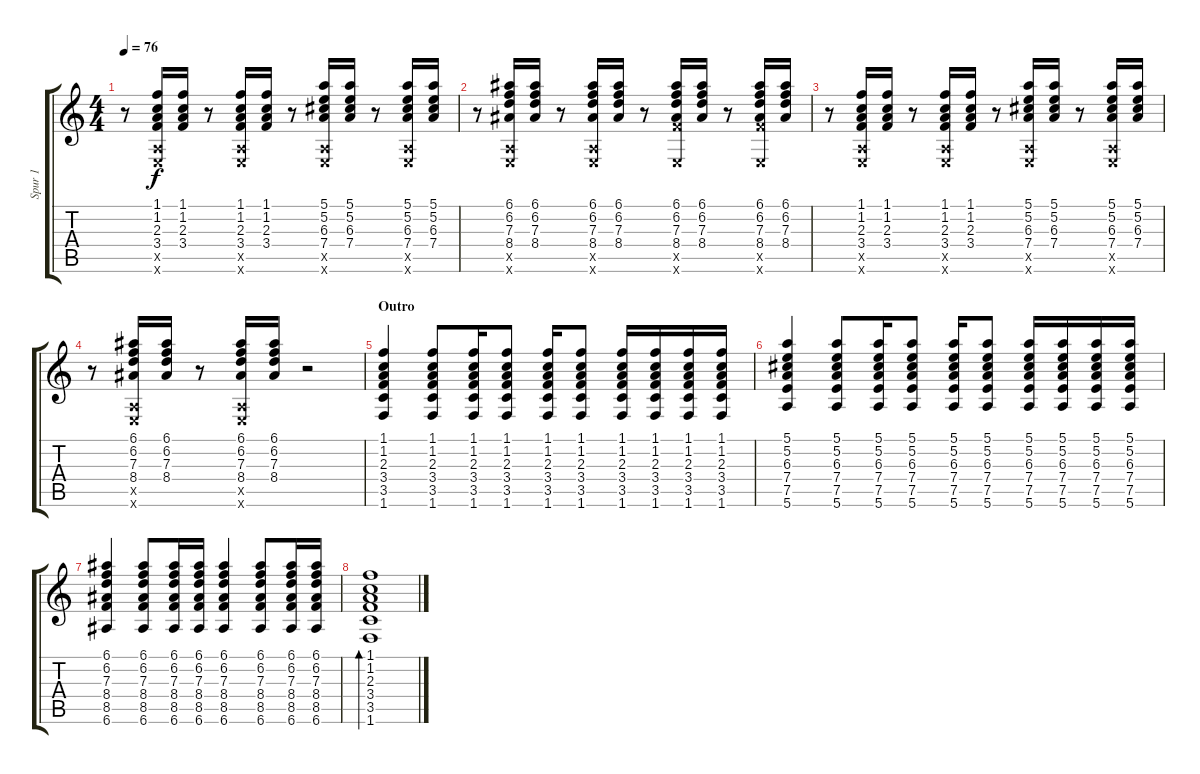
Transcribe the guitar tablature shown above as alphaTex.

\track ("Spur 1" "Spur 1") {instrument acousticguitarsteel}
\staff {score tabs}
\tuning (E4 B3 G3 D3 A2 E2) {hide}
\ts (4 4)
\tempo 76
\clef g2
\ks c
r.8{dy f} (1.1 1.2 2.3 3.4 0.5{x} 0.6{x}).16 (1.1 1.2 2.3 3.4).16 r.8 (1.1 1.2 2.3 3.4 0.5{x} 0.6{x}).16 (1.1 1.2 2.3 3.4).16 r.8 (5.1 5.2 6.3 7.4 0.5{x} 0.6{x}).16 (5.1 5.2 6.3 7.4).16 r.8 (5.1 5.2 6.3 7.4 0.5{x} 0.6{x}).16 (5.1 5.2 6.3 7.4).16 |
r.8 (6.1 6.2 7.3 8.4 0.5{x} 0.6{x}).16 (6.1 6.2 7.3 8.4).16 r.8 (6.1 6.2 7.3 8.4 0.5{x} 0.6{x}).16 (6.1 6.2 7.3 8.4).16 r.8 (6.1 6.2 7.3 8.4 8.5{x} 0.6{x}).16 (6.1 6.2 7.3 8.4).16 r.8 (6.1 6.2 7.3 8.4 8.5{x} 0.6{x}).16 (6.1 6.2 7.3 8.4).16 |
r.8 (1.1 1.2 2.3 3.4 0.5{x} 0.6{x}).16 (1.1 1.2 2.3 3.4).16 r.8 (1.1 1.2 2.3 3.4 0.5{x} 0.6{x}).16 (1.1 1.2 2.3 3.4).16 r.8 (5.1 5.2 6.3 7.4 0.5{x} 0.6{x}).16 (5.1 5.2 6.3 7.4).16 r.8 (5.1 5.2 6.3 7.4 0.5{x} 0.6{x}).16 (5.1 5.2 6.3 7.4).16 |
r.8 (6.1 6.2 7.3 8.4 0.5{x} 0.6{x}).16 (6.1 6.2 7.3 8.4).16 r.8 (6.1 6.2 7.3 8.4 0.5{x} 0.6{x}).16 (6.1 6.2 7.3 8.4).16 r.2 |
\section ("" "Outro")
(1.1 1.2 2.3 3.4 3.5 1.6).4 (1.1 1.2 2.3 3.4 3.5 1.6).8 (1.1 1.2 2.3 3.4 3.5 1.6).16 (1.1 1.2 2.3 3.4 3.5 1.6).8 (1.1 1.2 2.3 3.4 3.5 1.6).16 (1.1 1.2 2.3 3.4 3.5 1.6).8 (1.1 1.2 2.3 3.4 3.5 1.6).16 (1.1 1.2 2.3 3.4 3.5 1.6).16 (1.1 1.2 2.3 3.4 3.5 1.6).16 (1.1 1.2 2.3 3.4 3.5 1.6).16 |
(5.1 5.2 6.3 7.4 7.5 5.6).4 (5.1 5.2 6.3 7.4 7.5 5.6).8 (5.1 5.2 6.3 7.4 7.5 5.6).16 (5.1 5.2 6.3 7.4 7.5 5.6).8 (5.1 5.2 6.3 7.4 7.5 5.6).16 (5.1 5.2 6.3 7.4 7.5 5.6).8 (5.1 5.2 6.3 7.4 7.5 5.6).16 (5.1 5.2 6.3 7.4 7.5 5.6).16 (5.1 5.2 6.3 7.4 7.5 5.6).16 (5.1 5.2 6.3 7.4 7.5 5.6).16 |
(6.1 6.2 7.3 8.4 8.5 6.6).4 (6.1 6.2 7.3 8.4 8.5 6.6).8 (6.1 6.2 7.3 8.4 8.5 6.6).16 (6.1 6.2 7.3 8.4 8.5 6.6).16 (6.1 6.2 7.3 8.4 8.5 6.6).4 (6.1 6.2 7.3 8.4 8.5 6.6).8 (6.1 6.2 7.3 8.4 8.5 6.6).16 (6.1 6.2 7.3 8.4 8.5 6.6).16 |
(1.1 1.2 2.3 3.4 3.5 1.6).1{bd 120}
